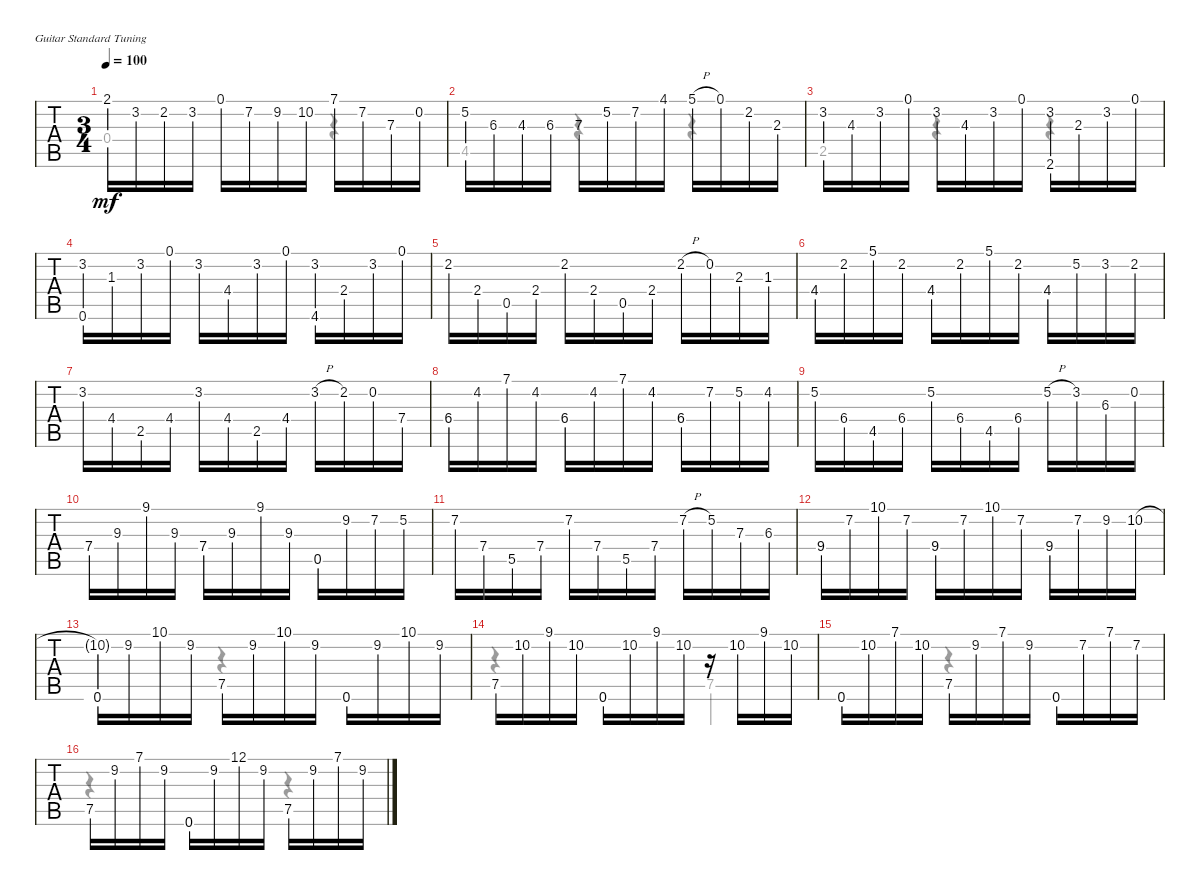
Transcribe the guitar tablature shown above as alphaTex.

\defaultSystemsLayout 4
\bracketExtendMode groupsimilarinstruments
\singleTrackTrackNamePolicy hidden
\multiTrackTrackNamePolicy hidden
\firstSystemTrackNameOrientation horizontal
\otherSystemsTrackNameOrientation horizontal
\track ("Steel Guitar" "S-Gt") {instrument acousticguitarsteel}
\staff {tabs}
\tuning (E4 B3 G3 D3 A2 E2)
\voice
\ts (3 4)
\tempo 100
\clef g2
\ks a
2.1.16{dy mf} 3.2.16 2.2.16 3.2.16 0.1.16 7.2.16 9.2.16 10.2.16 7.1.16 7.2.16 7.3.16 0.2.16 |
5.2.16 6.3.16 4.3.16 6.3.16 7.3.16 5.2.16 7.2.16 4.1.16 5.1{h}.16 0.1.16 2.2.16 2.3.16 |
3.2.16 4.3.16 3.2.16 0.1.16 3.2.16 4.3.16 3.2.16 0.1.16 (3.2 2.6).16 2.3.16 3.2.16 0.1.16 |
(3.2 0.6).16 1.3.16 3.2.16 0.1.16 3.2.16 4.4.16 3.2.16 0.1.16 (3.2 4.6).16 2.4.16 3.2.16 0.1.16 |
2.2.16 2.4.16 0.5.16 2.4.16 2.2.16 2.4.16 0.5.16 2.4.16 2.2{h}.16 0.2.16 2.3.16 1.3.16 |
4.4.16 2.2.16 5.1.16 2.2.16 4.4.16 2.2.16 5.1.16 2.2.16 4.4.16 5.2.16 3.2.16 2.2.16 |
3.2.16 4.4{lf 4}.16 2.5{lf 2}.16 4.4.16 3.2.16 4.4.16 2.5.16 4.4.16 3.2{h}.16 2.2.16 0.2.16 7.4.16 |
6.4.16 4.2.16 7.1.16 4.2.16 6.4.16 4.2.16 7.1.16 4.2.16 6.4.16 7.2.16 5.2.16 4.2.16 |
5.2.16 6.4.16 4.5.16 6.4.16 5.2.16 6.4.16 4.5.16 6.4.16 5.2{h lf 3}.16 3.2.16 6.3{lf 4}.16 0.2.16 |
7.4{lf 2}.16 9.3{lf 4}.16 9.1.16 9.3.16 7.4.16 9.3.16 9.1.16 9.3.16 0.5.16 9.2.16 7.2.16 5.2.16 |
7.2.16 7.4{lf 4}.16 5.5{lf 2}.16 7.4.16 7.2.16 7.4.16 5.5.16 7.4.16 7.2{h lf 5}.16 5.2.16 7.3.16 6.3.16 |
9.4{lf 4}.16 7.2{lf 2}.16 10.1{lf 5}.16 7.2.16 9.4.16 7.2.16 10.1.16 7.2.16 9.4{lf 3}.16 7.2.16 9.2.16 10.2.16 |
(10.2{t} 0.6).16 9.2.16 10.1{lf 4}.16 9.2.16 7.5.16 9.2.16 10.1.16 9.2.16 0.6.16 9.2.16 10.1.16 9.2.16 |
7.5.16 10.2.16 9.1.16 10.2.16 0.6.16 10.2.16 9.1.16 10.2.16 r.16 10.2.16 9.1.16 10.2.16 |
0.6.16 10.2{lf 5}.16 7.1.16 10.2.16 7.5.16 9.2{lf 4}.16 7.1.16 9.2.16 0.6.16 7.2.16 7.1.16 7.2.16 |
7.5.16 9.2.16 7.1.16 9.2.16 0.6.16 9.2{lf 2}.16 12.1.16 9.2.16 7.5.16 9.2{lf 4}.16 7.1{lf 2}.16 9.2.16
\voice
\clef g2
\ottava regular
\simile none
\ks a
0.4.2{dy mf} r.4 |
4.5.4 r.4 r.4 |
2.5.4 r.4 r.4 |
|
|
4.4.4 4.4.4 4.4.4 |
|
6.4.4 6.4.4 6.4.4 |
|
7.4{lf 2}.4 7.4.4 0.5.4 |
|
9.4{lf 4}.4 9.4.4 9.4{lf 3}.4 |
0.6.4 r.4 0.6.4 |
r.4 0.6.4 7.5.4 |
0.6.4 r.4 0.6.4 |
r.4 0.6.4 r.4
